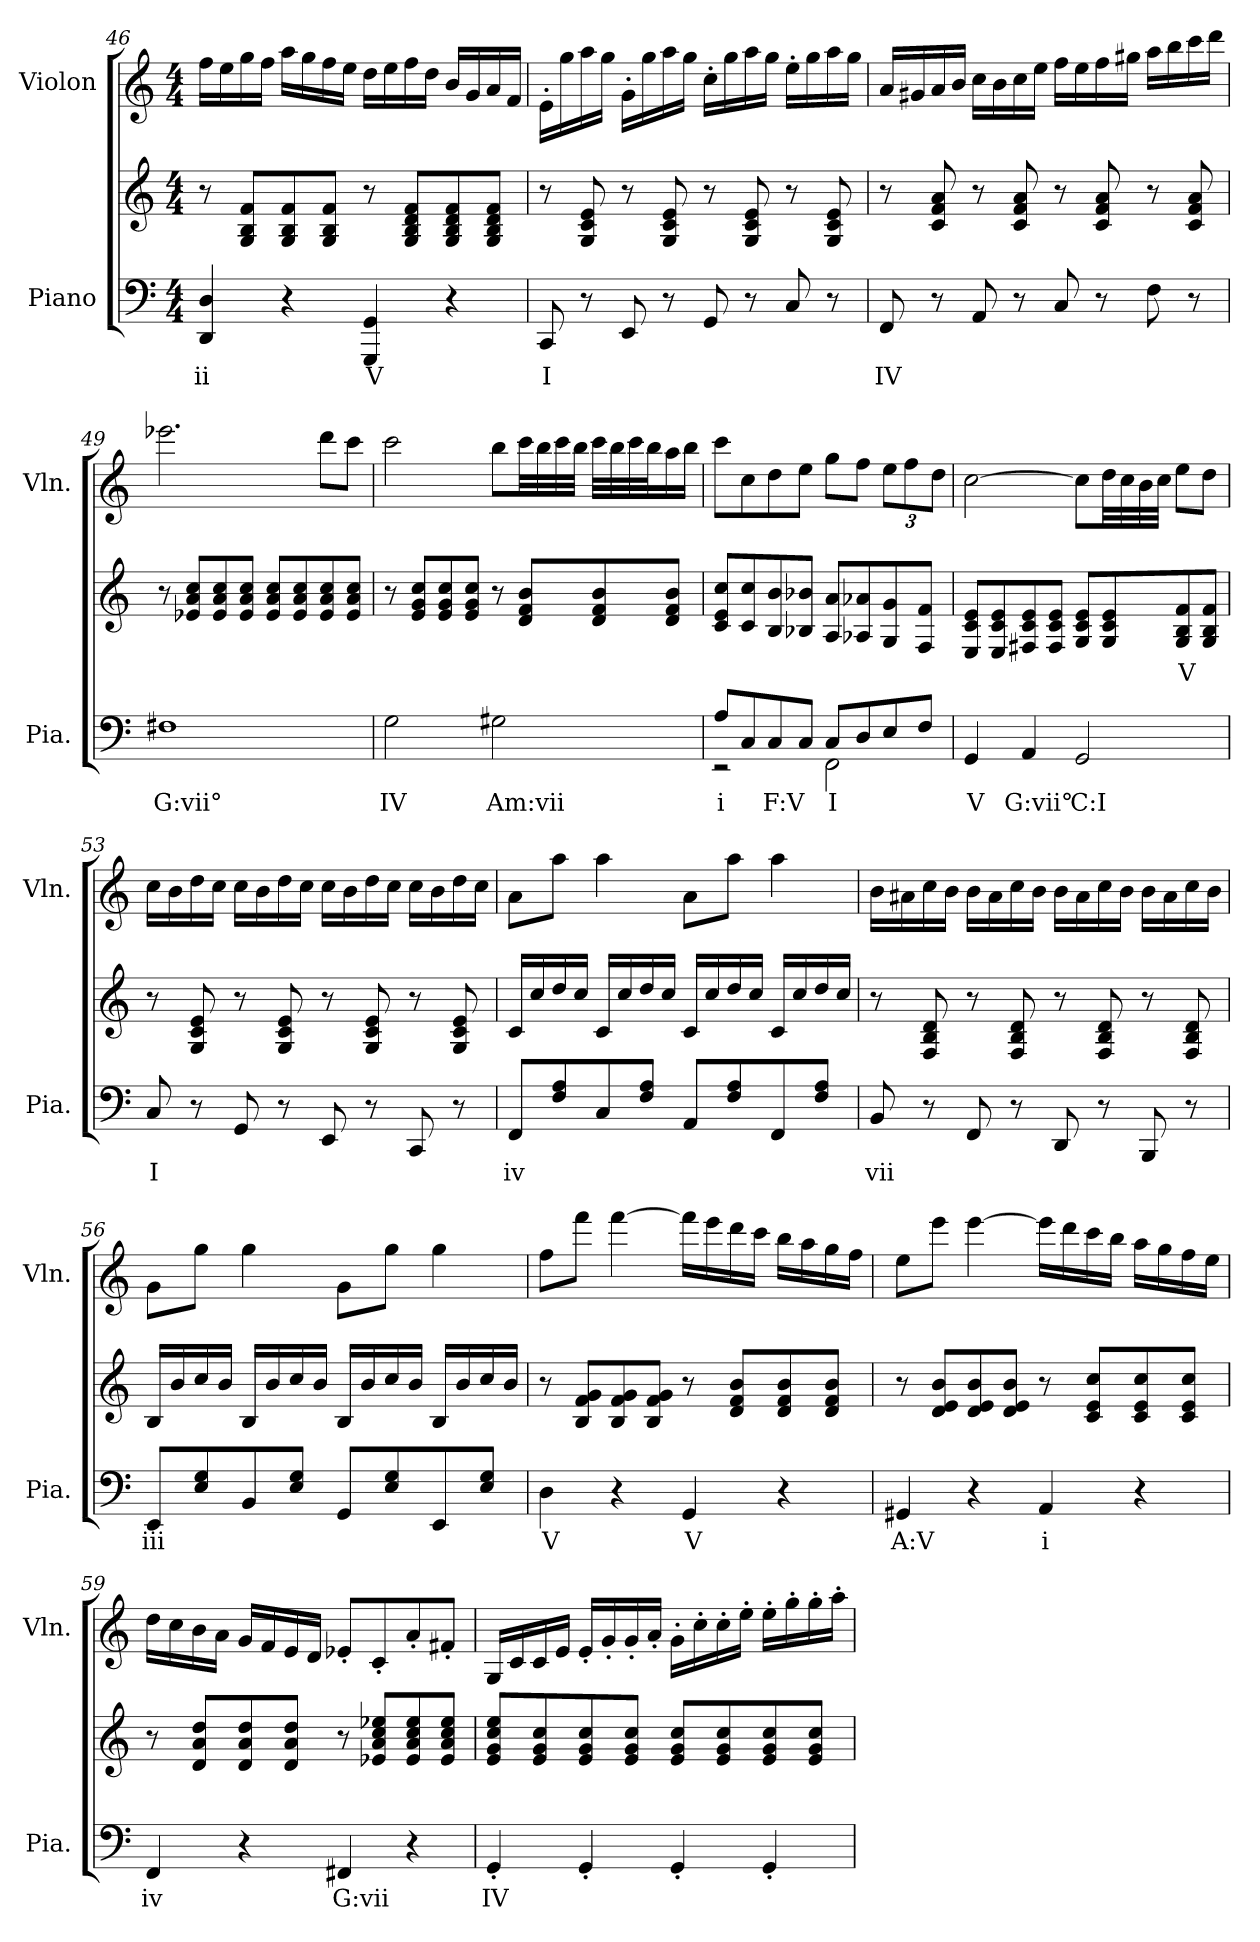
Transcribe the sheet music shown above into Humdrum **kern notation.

**kern	**text	**kern	**text	**kern
*part2	*part2	*part2	*part2	*part1
*staff3	*staff3	*staff2	*staff2	*staff1
*I"Piano	*	*	*	*I"Violon
*I'Pia.	*	*	*	*I'Vln.
*clefF4	*	*clefG2	*	*clefG2
*k[]	*	*k[]	*	*k[]
*M4/4	*	*M4/4	*	*M4/4
=46	=46	=46	=46	=46
4DD/ 4D/	ii	8r	.	16ff\LL
.	.	.	.	16ee\
.	.	8G/ 8B/ 8f/L	.	16gg\
.	.	.	.	16ff\JJ
4r	.	8G/ 8B/ 8f/	.	16aa\LL
.	.	.	.	16gg\
.	.	8G/ 8B/ 8f/J	.	16ff\
.	.	.	.	16ee\JJ
4GGG/ 4GG/	V	8r	.	16dd\LL
.	.	.	.	16ee\
.	.	8G/ 8B/ 8d/ 8f/L	.	16ff\
.	.	.	.	16dd\JJ
4r	.	8G/ 8B/ 8d/ 8f/	.	16b/LL
.	.	.	.	16g/
.	.	8G/ 8B/ 8d/ 8f/J	.	16a/
.	.	.	.	16f/JJ
!!LO:LB:g=z
=47	=47	=47	=47	=47
8CC/	I	8r	.	16e'\LL
.	.	.	.	16gg\
8r	.	8G/ 8c/ 8e/	.	16aa\
.	.	.	.	16gg\JJ
8EE/	.	8r	.	16g'\LL
.	.	.	.	16gg\
8r	.	8G/ 8c/ 8e/	.	16aa\
.	.	.	.	16gg\JJ
8GG/	.	8r	.	16cc'\LL
.	.	.	.	16gg\
8r	.	8G/ 8c/ 8e/	.	16aa\
.	.	.	.	16gg\JJ
8C/	.	8r	.	16ee'\LL
.	.	.	.	16gg\
8r	.	8G/ 8c/ 8e/	.	16aa\
.	.	.	.	16gg\JJ
=48	=48	=48	=48	=48
8FF/	IV	8r	.	16a/LL
.	.	.	.	16g#X/
8r	.	8c/ 8f/ 8a/	.	16a/
.	.	.	.	16b/JJ
8AA/	.	8r	.	16cc\LL
.	.	.	.	16b\
8r	.	8c/ 8f/ 8a/	.	16cc\
.	.	.	.	16ee\JJ
8C/	.	8r	.	16ff\LL
.	.	.	.	16ee\
8r	.	8c/ 8f/ 8a/	.	16ff\
.	.	.	.	16gg#X\JJ
8F\	.	8r	.	16aa\LL
.	.	.	.	16bb\
8r	.	8c/ 8f/ 8a/	.	16ccc\
.	.	.	.	16ddd\JJ
!!LO:LB:g=z
=49	=49	=49	=49	=49
1F#X	G:vii°	8r	.	2.eee-X\
.	.	8e-X/ 8a/ 8cc/L	.	.
.	.	8e-/ 8a/ 8cc/	.	.
.	.	8e-/ 8a/ 8cc/J	.	.
.	.	8e-/ 8a/ 8cc/L	.	.
.	.	8e-/ 8a/ 8cc/	.	.
.	.	8e-/ 8a/ 8cc/	.	8ddd\L
.	.	8e-/ 8a/ 8cc/J	.	8ccc\J
=50	=50	=50	=50	=50
2G\	IV	8r	.	2ccc\
.	.	8e/ 8g/ 8cc/L	.	.
.	.	8e/ 8g/ 8cc/	.	.
.	.	8e/ 8g/ 8cc/J	.	.
2G#X\	Am:vii	8r	.	8bb\L
.	.	8d/ 8f/ 8b/L	.	32ccc\LL
.	.	.	.	32bb\
.	.	.	.	32ccc\
.	.	.	.	32bb\JJJ
.	.	8d/ 8f/ 8b/	.	32ccc\LLL
.	.	.	.	32bb\
.	.	.	.	32ccc\
.	.	.	.	32bb\J
.	.	8d/ 8f/ 8b/J	.	16aa\
.	.	.	.	16bb\JJ
=51	=51	=51	=51	=51
*^	*	*	*	*
8A/L	2r	i	8c/ 8e/ 8cc/L	.	8ccc\L
8C/	.	.	8c/ 8cc/	.	8cc\
8C/	.	F:V	8B/ 8b/	.	8dd\
8C/J	.	.	8B-X/ 8b-X/J	.	8ee\J
8C/L	2FF\	I	8A/ 8a/L	.	8gg\L
8D/	.	.	8A-X/ 8a-X/	.	8ff\J
*	*	*	*	*	*Xbrackettup
8E/	.	.	8G/ 8g/	.	12ee\L
.	.	.	.	.	12ff\
8F/J	.	.	8F/ 8f/J	.	.
.	.	.	.	.	12dd\J
*v	*v	*	*	*	*
!!LO:PB:g=z
=52	=52	=52	=52	=52
4GG/	V	8E/ 8c/ 8e/L	.	[2cc\
.	.	8E/ 8c/ 8e/	.	.
4AA/	G:vii°	8F#X/ 8c/ 8e/	.	.
.	.	8F#/ 8c/ 8e/J	.	.
2GG/	C:I	8G/ 8c/ 8e/L	.	8cc\L]
.	.	8G/ 8c/ 8e/	.	32dd\LL
.	.	.	.	32cc\
.	.	.	.	32b\
.	.	.	.	32cc\JJJ
.	.	8G/ 8B/ 8f/	V	8ee\L
.	.	8G/ 8B/ 8f/J	.	8dd\J
=53	=53	=53	=53	=53
8C/	I	8r	.	16cc\LL
.	.	.	.	16b\
8r	.	8G/ 8c/ 8e/	.	16dd\
.	.	.	.	16cc\JJ
8GG/	.	8r	.	16cc\LL
.	.	.	.	16b\
8r	.	8G/ 8c/ 8e/	.	16dd\
.	.	.	.	16cc\JJ
8EE/	.	8r	.	16cc\LL
.	.	.	.	16b\
8r	.	8G/ 8c/ 8e/	.	16dd\
.	.	.	.	16cc\JJ
8CC/	.	8r	.	16cc\LL
.	.	.	.	16b\
8r	.	8G/ 8c/ 8e/	.	16dd\
.	.	.	.	16cc\JJ
!!LO:LB:g=z
=54	=54	=54	=54	=54
8FF/L	iv	16c/LL	.	8a\L
.	.	16cc/	.	.
8F/ 8A/	.	16dd/	.	8aa\J
.	.	16cc/JJ	.	.
8C/	.	16c/LL	.	4aa\
.	.	16cc/	.	.
8F/ 8A/J	.	16dd/	.	.
.	.	16cc/JJ	.	.
8AA/L	.	16c/LL	.	8a\L
.	.	16cc/	.	.
8F/ 8A/	.	16dd/	.	8aa\J
.	.	16cc/JJ	.	.
8FF/	.	16c/LL	.	4aa\
.	.	16cc/	.	.
8F/ 8A/J	.	16dd/	.	.
.	.	16cc/JJ	.	.
=55	=55	=55	=55	=55
8BB/	vii	8r	.	16b\LL
.	.	.	.	16a#X\
8r	.	8F/ 8B/ 8d/	.	16cc\
.	.	.	.	16b\JJ
8FF/	.	8r	.	16b\LL
.	.	.	.	16a#\
8r	.	8F/ 8B/ 8d/	.	16cc\
.	.	.	.	16b\JJ
8DD/	.	8r	.	16b\LL
.	.	.	.	16a#\
8r	.	8F/ 8B/ 8d/	.	16cc\
.	.	.	.	16b\JJ
8BBB/	.	8r	.	16b\LL
.	.	.	.	16a#\
8r	.	8F/ 8B/ 8d/	.	16cc\
.	.	.	.	16b\JJ
!!LO:LB:g=z
=56	=56	=56	=56	=56
8EE/L	iii	16B/LL	.	8g\L
.	.	16b/	.	.
8E/ 8G/	.	16cc/	.	8gg\J
.	.	16b/JJ	.	.
8BB/	.	16B/LL	.	4gg\
.	.	16b/	.	.
8E/ 8G/J	.	16cc/	.	.
.	.	16b/JJ	.	.
8GG/L	.	16B/LL	.	8g\L
.	.	16b/	.	.
8E/ 8G/	.	16cc/	.	8gg\J
.	.	16b/JJ	.	.
8EE/	.	16B/LL	.	4gg\
.	.	16b/	.	.
8E/ 8G/J	.	16cc/	.	.
.	.	16b/JJ	.	.
=57	=57	=57	=57	=57
4D\	V	8r	.	8ff\L
.	.	8B/ 8f/ 8g/L	.	8fff\J
4r	.	8B/ 8f/ 8g/	.	[4fff\
.	.	8B/ 8f/ 8g/J	.	.
4GG/	V	8r	.	16fff\LL]
.	.	.	.	16eee\
.	.	8d/ 8f/ 8b/L	.	16ddd\
.	.	.	.	16ccc\JJ
4r	.	8d/ 8f/ 8b/	.	16bb\LL
.	.	.	.	16aa\
.	.	8d/ 8f/ 8b/J	.	16gg\
.	.	.	.	16ff\JJ
!!LO:LB:g=z
=58	=58	=58	=58	=58
4GG#X/	A:V	8r	.	8ee\L
.	.	8d/ 8e/ 8b/L	.	8eee\J
4r	.	8d/ 8e/ 8b/	.	[4eee\
.	.	8d/ 8e/ 8b/J	.	.
4AA/	i	8r	.	16eee\LL]
.	.	.	.	16ddd\
.	.	8c/ 8e/ 8cc/L	.	16ccc\
.	.	.	.	16bb\JJ
4r	.	8c/ 8e/ 8cc/	.	16aa\LL
.	.	.	.	16gg\
.	.	8c/ 8e/ 8cc/J	.	16ff\
.	.	.	.	16ee\JJ
=59	=59	=59	=59	=59
4FF/	iv	8r	.	16dd\LL
.	.	.	.	16cc\
.	.	8d/ 8a/ 8dd/L	.	16b\
.	.	.	.	16a\JJ
4r	.	8d/ 8a/ 8dd/	.	16g/LL
.	.	.	.	16f/
.	.	8d/ 8a/ 8dd/J	.	16e/
.	.	.	.	16d/JJ
4FF#X/	G:vii	8r	.	8e-X'/L
.	.	8e-X/ 8a/ 8cc/ 8ee-X/L	.	8c'/
4r	.	8e-/ 8a/ 8cc/ 8ee-/	.	8a'/
.	.	8e-/ 8a/ 8cc/ 8ee-/J	.	8f#X'/J
!!LO:PB:g=z
=60	=60	=60	=60	=60
4GG'/	IV	8e/ 8g/ 8cc/ 8ee/L	.	16G/LL
.	.	.	.	16c/
.	.	8e/ 8g/ 8cc/	.	16c/
.	.	.	.	16e/JJ
4GG'/	.	8e/ 8g/ 8cc/	.	16e'/LL
.	.	.	.	16g'/
.	.	8e/ 8g/ 8cc/J	.	16g'/
.	.	.	.	16a'/JJ
4GG'/	.	8e/ 8g/ 8cc/L	.	16g'\LL
.	.	.	.	16cc'\
.	.	8e/ 8g/ 8cc/	.	16cc'\
.	.	.	.	16ee'\JJ
4GG'/	.	8e/ 8g/ 8cc/	.	16ee'\LL
.	.	.	.	16gg'\
.	.	8e/ 8g/ 8cc/J	.	16gg'\
.	.	.	.	16aa'\JJ
=	=	=	=	=
*-	*-	*-	*-	*-
